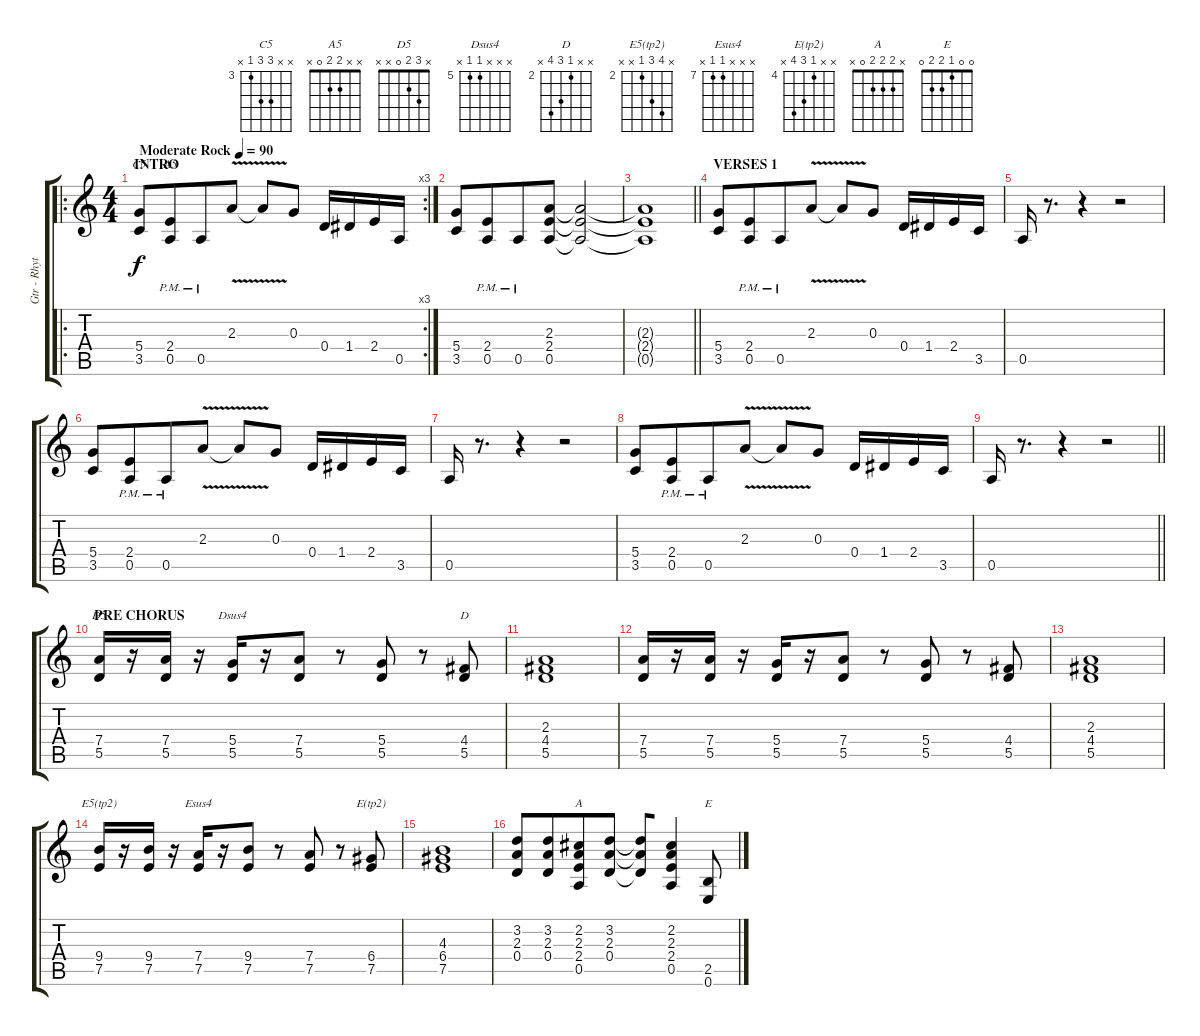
\track ("Gtr - Rhythm" "Gtr - Rhyt") {instrument overdrivenguitar}
\staff {score tabs}
\tuning (E4 B3 G3 D3 A2 E2) {hide}
\chord ("C5" x x 5 5 3 x) {firstfret 3}
\chord ("A5" x x 2 2 0 x)
\chord ("D5" x 3 2 0 x x)
\chord ("Dsus4" x x x 5 5 x) {firstfret 5}
\chord ("D" x x 2 4 5 x) {firstfret 2}
\chord ("E5(tp2)" x 5 4 2 x x) {firstfret 2}
\chord ("Esus4" x x x 7 7 x) {firstfret 7}
\chord ("E(tp2)" x x 4 6 7 x) {firstfret 4}
\chord ("A" x 2 2 2 0 x)
\chord ("E" 0 0 1 2 2 0)
\ro
\rc 3
\ts (4 4)
\section ("" "INTRO")
\tempo (90 "Moderate Rock")
\clef g2
\ks c
(5.4 3.5).8{ch "C5" dy f instrument overdrivenguitar} (2.4{pm} 0.5{pm}).8{ch "A5" beam merge} 0.5{pm}.8 2.3{v}.8 2.3{t}.8 0.3.8 0.4.16 1.4.16 2.4.16 0.5.16 |
(5.4 3.5).8 (2.4{pm} 0.5{pm}).8{beam merge} 0.5{pm}.8 (2.3 2.4 0.5).8 (2.3{t} 2.4{t} 0.5{t}).2 |
\barLineRight lightlight
(2.3{t} 2.4{t} 0.5{t}).1 |
\section ("" "VERSES 1")
(5.4 3.5).8 (2.4{pm} 0.5{pm}).8{beam merge} 0.5{pm}.8 2.3{v}.8 2.3{t}.8 0.3.8 0.4.16 1.4.16 2.4.16 3.5.16 |
0.5.16 r.8{d} r.4 r.2 |
(5.4 3.5).8 (2.4{pm} 0.5{pm}).8{beam merge} 0.5{pm}.8 2.3{v}.8 2.3{t}.8 0.3.8 0.4.16 1.4.16 2.4.16 3.5.16 |
0.5.16 r.8{d} r.4 r.2 |
(5.4 3.5).8 (2.4{pm} 0.5{pm}).8{beam merge} 0.5{pm}.8 2.3{v}.8 2.3{t}.8 0.3.8 0.4.16 1.4.16 2.4.16 3.5.16 |
\barLineRight lightlight
0.5.16 r.8{d} r.4 r.2 |
\section ("" "PRE CHORUS")
(7.4 5.5).16{ch "D5"} r.16 (7.4 5.5).16 r.16{beam merge} (5.4 5.5).16{ch "Dsus4"} r.16 (7.4 5.5).8 r.8{beam merge} (5.4 5.5).8 r.8 (4.4 5.5).8{ch "D"} |
(2.3 4.4 5.5).1 |
(7.4 5.5).16 r.16 (7.4 5.5).16 r.16{beam merge} (5.4 5.5).16 r.16 (7.4 5.5).8 r.8{beam merge} (5.4 5.5).8 r.8 (4.4 5.5).8 |
(2.3 4.4 5.5).1 |
(9.4 7.5).16{ch "E5(tp2)"} r.16 (9.4 7.5).16 r.16{beam merge} (7.4 7.5).16{ch "Esus4"} r.16 (9.4 7.5).8 r.8{beam merge} (7.4 7.5).8 r.8 (6.4 7.5).8{ch "E(tp2)"} |
(4.3 6.4 7.5).1 |
(3.2 2.3 0.4).8 (3.2 2.3 0.4).8{beam merge} (2.2 2.3 2.4 0.5).8{ch "A"} (3.2 2.3 0.4).8 (3.2{t} 2.3{t} 0.4{t}).8{beam merge} (2.2 2.3 2.4 0.5).4 (2.5 0.6).8{ch "E"}
